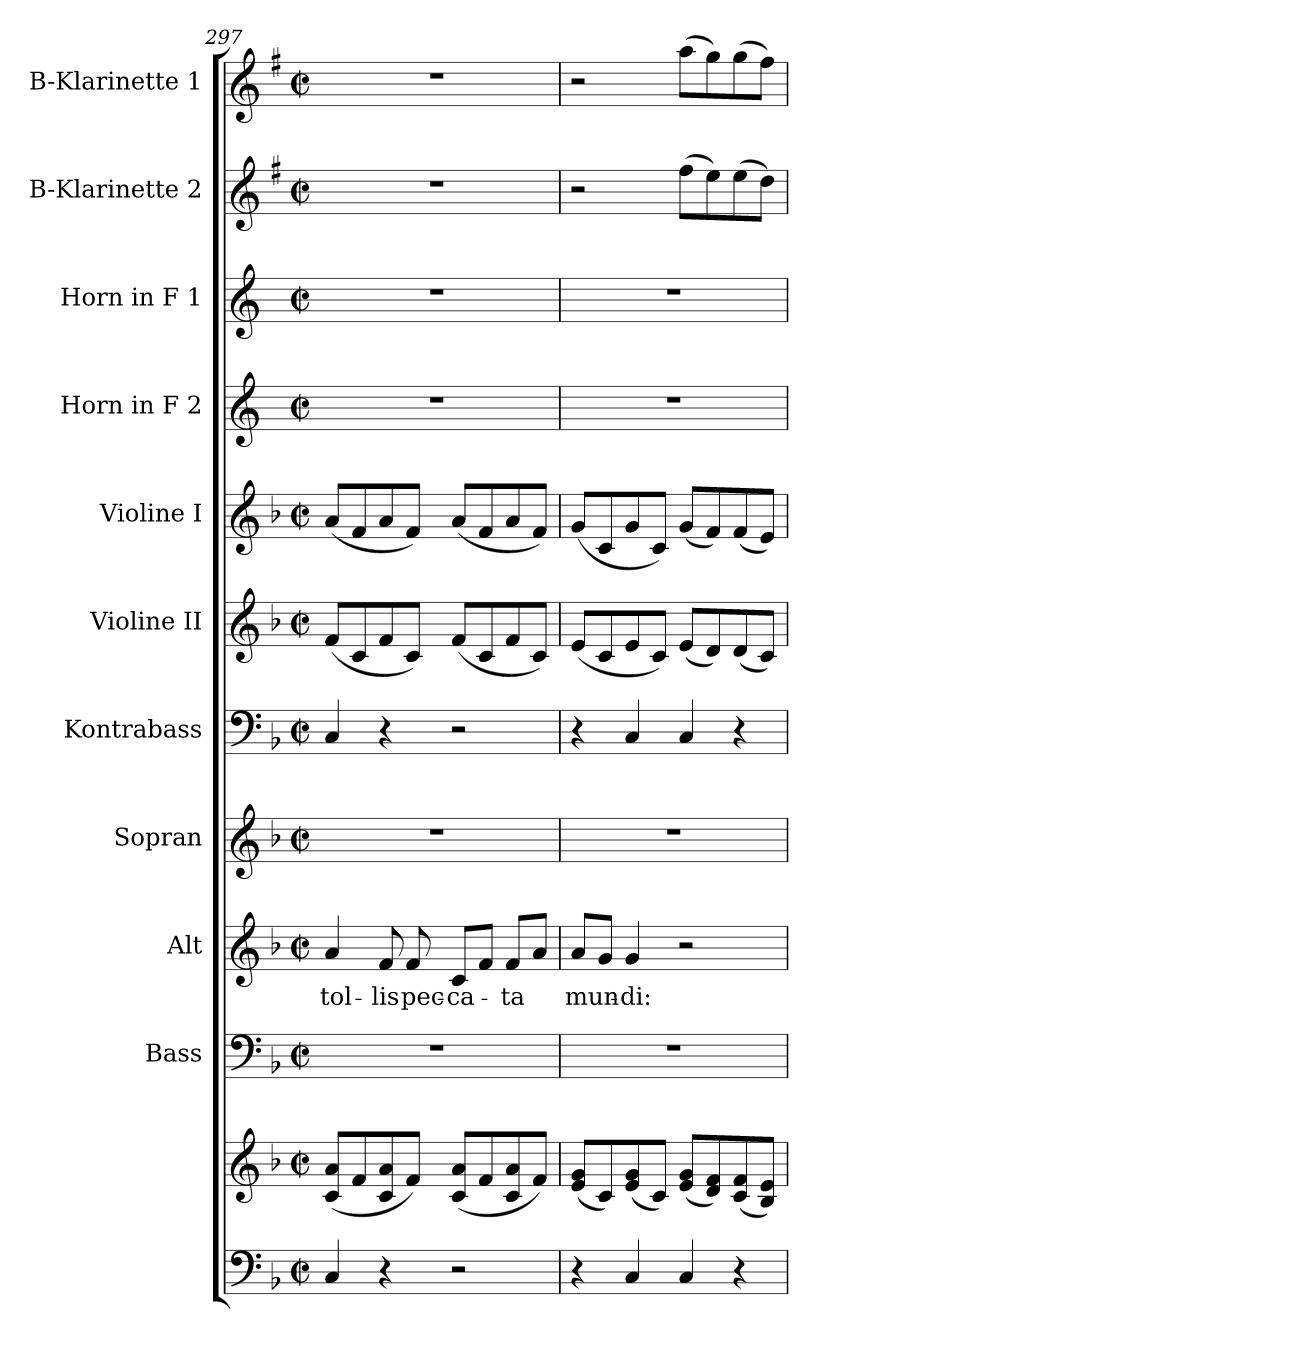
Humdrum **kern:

**kern	**kern	**kern	**kern	**text	**kern	**kern	**kern	**kern	**kern	**kern	**kern	**kern
*part11	*part11	*part10	*part9	*part9	*part8	*part7	*part6	*part5	*part4	*part3	*part2	*part1
*staff12	*staff11	*staff10	*staff9	*staff9	*staff8	*staff7	*staff6	*staff5	*staff4	*staff3	*staff2	*staff1
*	*	*I"Bass	*I"Alt	*	*I"Sopran	*I"Kontrabass	*I"Violine II	*I"Violine I	*I"Horn in F 2	*I"Horn in F 1	*I"B-Klarinette 2	*I"B-Klarinette 1
*	*	*I'B.	*I'A.	*	*I'S.	*I'Kb.	*I'Vl. II	*I'Vl. I	*	*	*I'B Kl. 2	*I'B Kl. 1
*clefF4	*clefG2	*clefF4	*clefG2	*	*clefG2	*clefF4	*clefG2	*clefG2	*clefG2	*clefG2	*clefG2	*clefG2
*	*	*	*	*	*	*ITrd7c12	*	*	*ITrd4c7	*ITrd4c7	*ITrd1c2	*ITrd1c2
*k[b-]	*k[b-]	*k[b-]	*k[b-]	*	*k[b-]	*k[b-]	*k[b-]	*k[b-]	*k[b-]	*k[b-]	*k[b-]	*k[b-]
*F:	*F:	*F:	*F:	*	*F:	*F:	*F:	*F:	*F:	*F:	*F:	*F:
*M2/2	*M2/2	*M2/2	*M2/2	*	*M2/2	*M2/2	*M2/2	*M2/2	*M2/2	*M2/2	*M2/2	*M2/2
*met(c|)	*met(c|)	*met(c|)	*met(c|)	*	*met(c|)	*met(c|)	*met(c|)	*met(c|)	*met(c|)	*met(c|)	*met(c|)	*met(c|)
=297	=297	=297	=297	=297	=297	=297	=297	=297	=297	=297	=297	=297
!	!	!	!	!LO:LY:b	!	!	!	!	!	!	!	!
4C/	(<8c/ 8a/L	1r	4a/	tol-	1r	4CC/	(<8f/L	(<8a/L	1r	1r	1r	1r
.	8f/	.	.	.	.	.	8c/	8f/	.	.	.	.
!	!	!	!	!LO:LY:b	!	!	!	!	!	!	!	!
4r	8c/ 8a/	.	8f/	-lis	.	4r	8f/	8a/	.	.	.	.
!	!	!	!	!LO:LY:b	!	!	!	!	!	!	!	!
.	8f/J)	.	8f/	pec-	.	.	8c/J)	8f/J)	.	.	.	.
!	!	!	!	!LO:LY:b	!	!	!	!	!	!	!	!
2r	(<8c/ 8a/L	.	8c/L	-ca-	.	2r	(<8f/L	(<8a/L	.	.	.	.
.	8f/	.	8f/J	.	.	.	8c/	8f/	.	.	.	.
!	!	!	!	!LO:LY:b	!	!	!	!	!	!	!	!
.	8c/ 8a/	.	8f/L	-ta	.	.	8f/	8a/	.	.	.	.
.	8f/J)	.	8a/J	.	.	.	8c/J)	8f/J)	.	.	.	.
=298	=298	=298	=298	=298	=298	=298	=298	=298	=298	=298	=298	=298
!	!	!	!	!LO:LY:b	!	!	!	!	!	!	!	!
4r	(<8e/ 8g/L	1r	8a/L	mun-	1r	4r	(<8e/L	(<8g/L	1r	1r	2r	2r
.	8c/)	.	8g/J	.	.	.	8c/	8c/	.	.	.	.
!	!	!	!	!LO:LY:b	!	!	!	!	!	!	!	!
4C/	(<8e/ 8g/	.	4g/	-di:	.	4CC/	8e/	8g/	.	.	.	.
.	8c/J)	.	.	.	.	.	8c/J)	8c/J)	.	.	.	.
4C/	(<8e/ 8g/L	.	2r	.	.	4CC/	(<8e/L	(<8g/L	.	.	(>8ee\L	(>8gg\L
.	8d/ 8f/)	.	.	.	.	.	8d/)	8f/)	.	.	8dd\)	8ff\)
4r	(<8c/ 8f/	.	.	.	.	4r	(<8d/	(<8f/	.	.	(>8dd\	(>8ff\
.	8B-/ 8e/J)	.	.	.	.	.	8c/J)	8e/J)	.	.	8cc\J)	8ee\J)
=	=	=	=	=	=	=	=	=	=	=	=	=
*-	*-	*-	*-	*-	*-	*-	*-	*-	*-	*-	*-	*-
